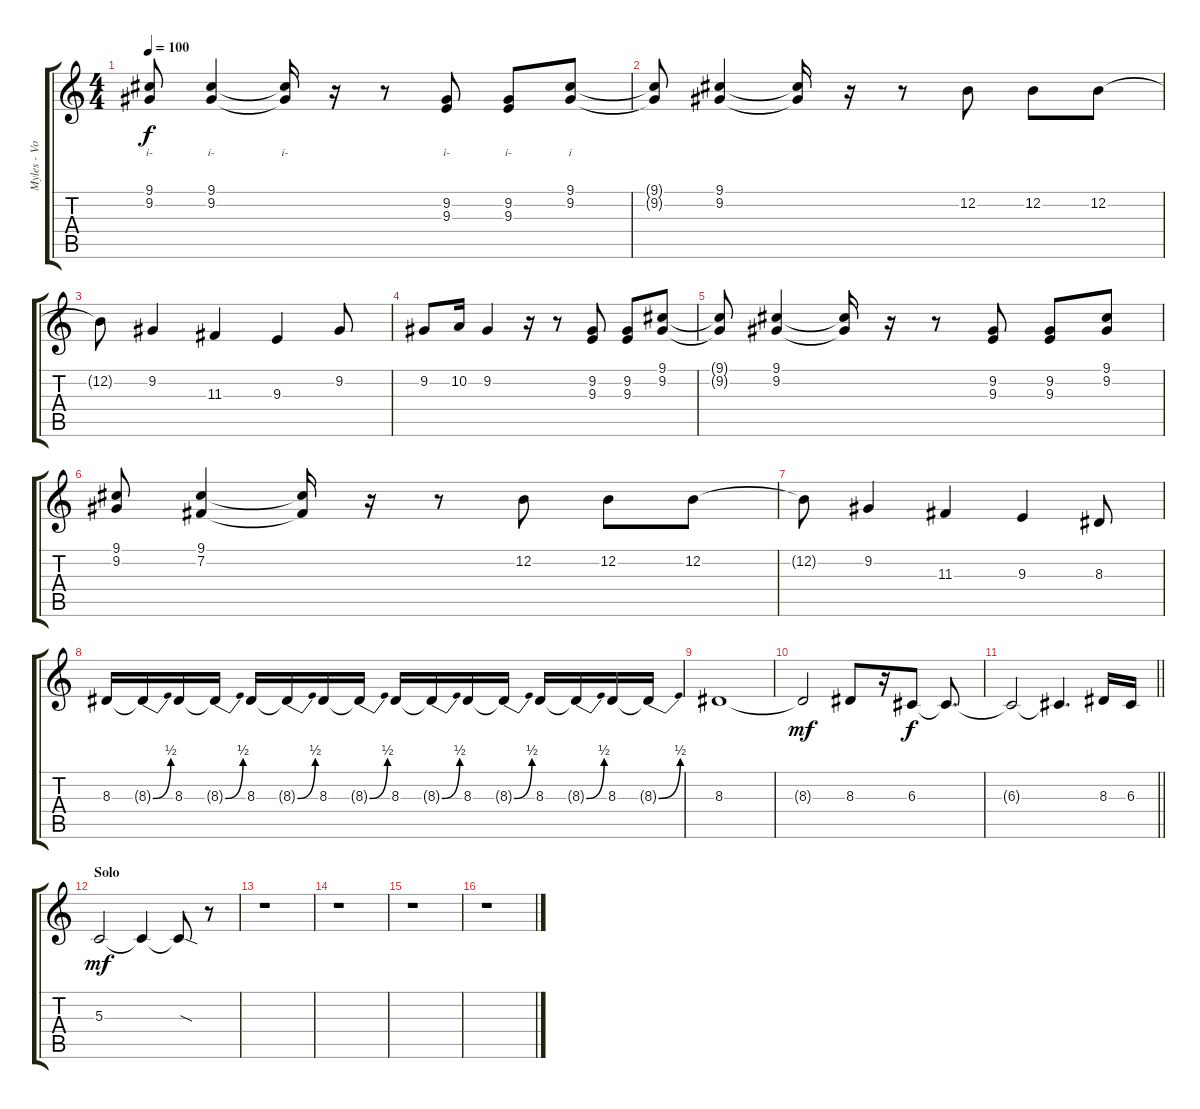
\track ("Myles - Voice" "Myles - Vo") {mute instrument synthbrass1}
\staff {score tabs}
\tuning (E4 B3 G3 D3 A2 E2) {hide}
\ts (4 4)
\tempo 100
\clef g2
\ks c
(9.1{t} 9.2{t}).8{lyrics (0 "i-") lyrics (1 "") lyrics (2 "") lyrics (3 "") lyrics (4 "") dy f} (9.1 9.2).4{lyrics (0 "i-") lyrics (1 "") lyrics (2 "") lyrics (3 "") lyrics (4 "")} (9.1{t} 9.2{t}).16{lyrics (0 "i-") lyrics (1 "") lyrics (2 "") lyrics (3 "") lyrics (4 "")} r.16 r.8 (9.2 9.3).8{lyrics (0 "i-") lyrics (1 "") lyrics (2 "") lyrics (3 "") lyrics (4 "")} (9.2 9.3).8{lyrics (0 "i-") lyrics (1 "") lyrics (2 "") lyrics (3 "") lyrics (4 "")} (9.1 9.2).8{lyrics (0 "i") lyrics (1 "") lyrics (2 "") lyrics (3 "") lyrics (4 "")} |
(9.1{t} 9.2{t}).8 (9.1 9.2).4 (9.1{t} 9.2{t}).16 r.16 r.8 12.2.8 12.2.8 12.2.8 |
12.2{t}.8 9.2.4 11.3.4 9.3.4 9.2.8 |
9.2.8 10.2.16 9.2.4 r.16 r.8 (9.2 9.3).8 (9.2 9.3).8 (9.1 9.2).8 |
(9.1{t} 9.2{t}).8 (9.1 9.2).4 (9.1{t} 9.2{t}).16 r.16 r.8 (9.2 9.3).8 (9.2 9.3).8 (9.1 9.2).8 |
(9.1 9.2).8 (9.1 7.2).4 (9.1{t} 7.2{t}).16 r.16 r.8 12.2.8 12.2.8 12.2.8 |
12.2{t}.8 9.2.4 11.3.4 9.3.4 8.3.8 |
8.3.16 8.3{be (bend 0 0 60 2) t}.16 8.3.16 8.3{be (bend 0 0 60 2) t}.16 8.3.16 8.3{be (bend 0 0 60 2) t}.16 8.3.16 8.3{be (bend 0 0 60 2) t}.16 8.3.16 8.3{be (bend 0 0 60 2) t}.16 8.3.16 8.3{be (bend 0 0 60 2) t}.16 8.3.16 8.3{be (bend 0 0 60 2) t}.16 8.3.16 8.3{be (bend 0 0 60 2) t}.16 |
8.3.1 |
8.3{t}.2{dy mf} 8.3.8 r.16 6.3.8{dy f} 6.3{t}.8{d} |
\barLineRight lightlight
6.3{t}.2 6.3{t}.4{d} 8.3.16 6.3.16 |
\section ("" "Solo")
5.3.2{dy mf} 5.3{t}.4 5.3{sod t}.8 r.8 |
r.1 |
r.1 |
r.1 |
r.1
